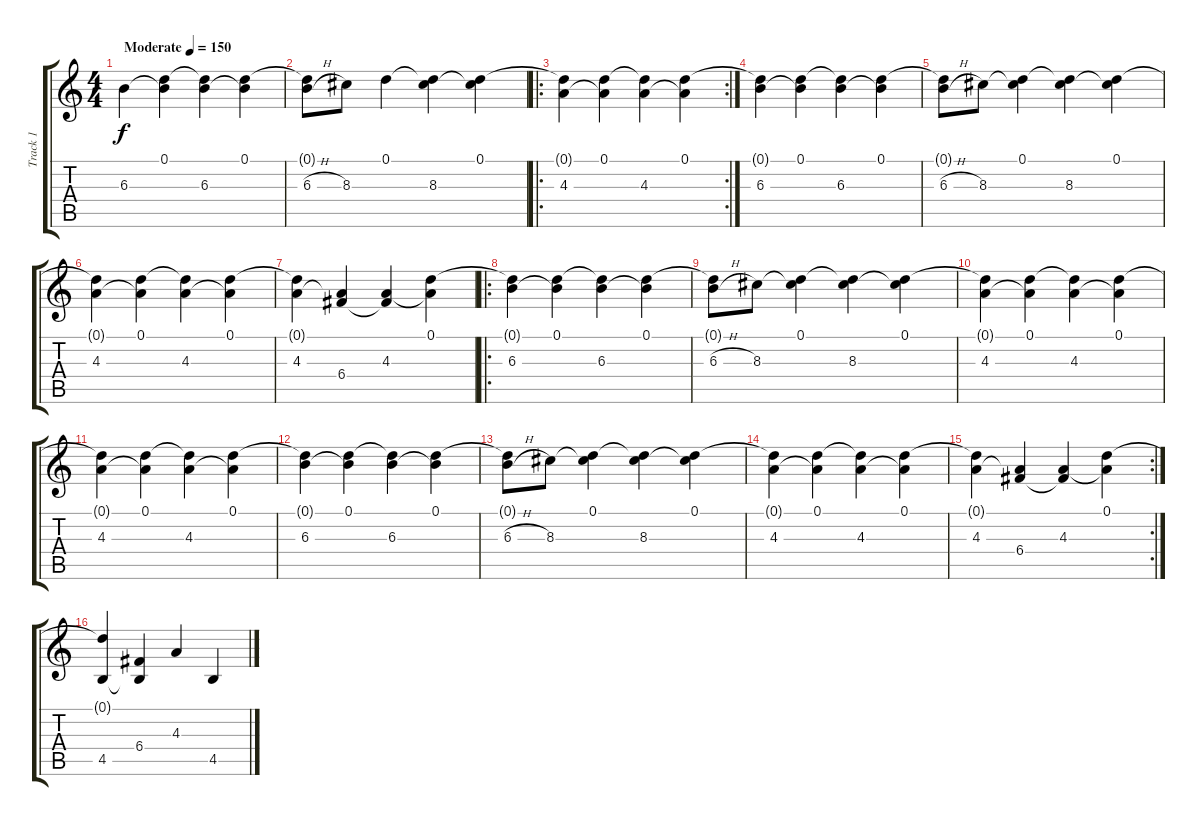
\track ("Track 1" "Track 1") {instrument electricguitarclean}
\staff {score tabs}
\tuning (D4 A3 F3 C3 G2 D2) {hide}
\ts (4 4)
\tempo (150 "Moderate")
\clef g2
\ks c
6.3.4{dy f instrument electricguitarclean} (0.1 6.3{t}).4 (0.1{t} 6.3).4 (0.1 6.3{t}).4 |
(0.1{t} 6.3{h}).8 8.3.8 0.1.4 (0.1{t} 8.3).4 (0.1 8.3{t}).4 |
\ro
\rc 2
(0.1{t} 4.3).4 (0.1 4.3{t}).4 (0.1{t} 4.3).4 (0.1 4.3{t}).4 |
(0.1{t} 6.3).4 (0.1 6.3{t}).4 (0.1{t} 6.3).4 (0.1 6.3{t}).4 |
(0.1{t} 6.3{h}).8 8.3.8 (0.1 8.3{t}).4 (0.1{t} 8.3).4 (0.1 8.3{t}).4 |
(0.1{t} 4.3).4 (0.1 4.3{t}).4 (0.1{t} 4.3).4 (0.1 4.3{t}).4 |
(0.1{t} 4.3).4 (4.3{t} 6.4).4 (4.3 6.4{t}).4 (0.1 4.3{t}).4 |
\ro
(0.1{t} 6.3).4 (0.1 6.3{t}).4 (0.1{t} 6.3).4 (0.1 6.3{t}).4 |
(0.1{t} 6.3{h}).8 8.3.8 (0.1 8.3{t}).4 (0.1{t} 8.3).4 (0.1 8.3{t}).4 |
(0.1{t} 4.3).4 (0.1 4.3{t}).4 (0.1{t} 4.3).4 (0.1 4.3{t}).4 |
(0.1{t} 4.3).4 (0.1 4.3{t}).4 (0.1{t} 4.3).4 (0.1 4.3{t}).4 |
(0.1{t} 6.3).4 (0.1 6.3{t}).4 (0.1{t} 6.3).4 (0.1 6.3{t}).4 |
(0.1{t} 6.3{h}).8 8.3.8 (0.1 8.3{t}).4 (0.1{t} 8.3).4 (0.1 8.3{t}).4 |
(0.1{t} 4.3).4 (0.1 4.3{t}).4 (0.1{t} 4.3).4 (0.1 4.3{t}).4 |
\rc 2
(0.1{t} 4.3).4 (4.3{t} 6.4).4 (4.3 6.4{t}).4 (0.1 4.3{t}).4 |
(0.1{t} 4.5).4 (6.4 4.5{t}).4 4.3.4 4.5.4
